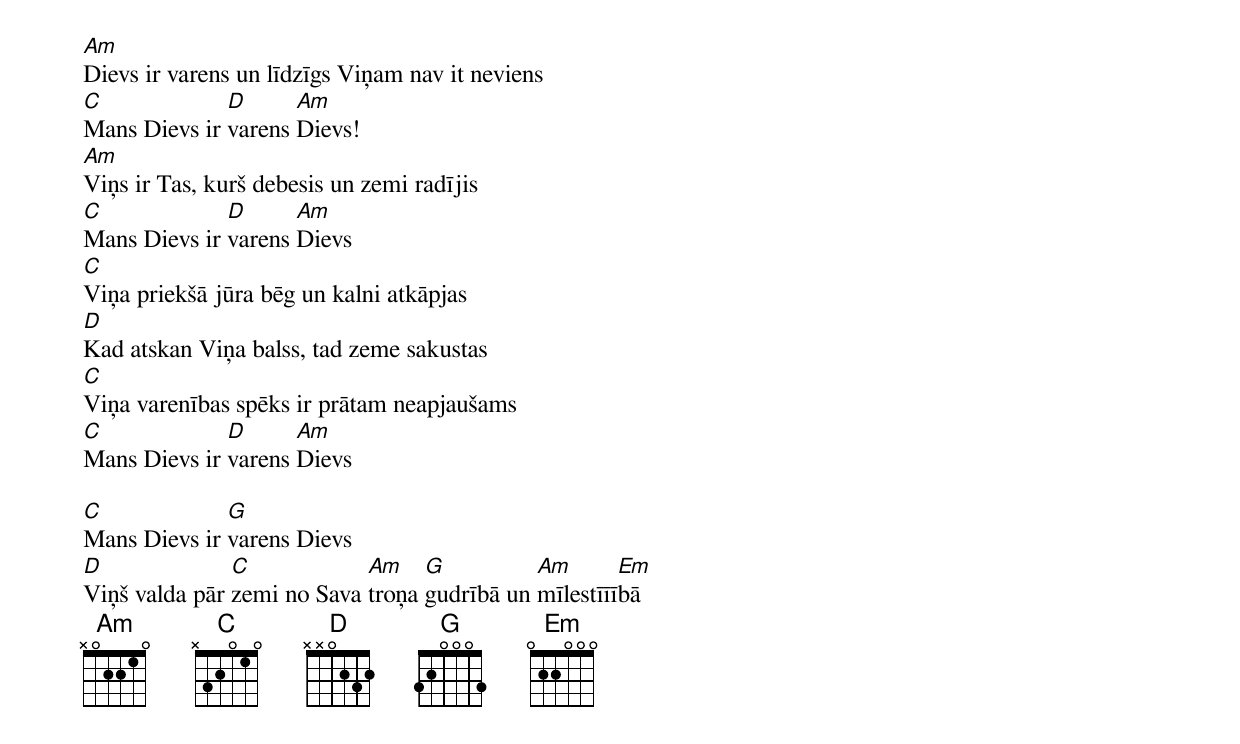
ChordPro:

[Am]Dievs ir varens un līdzīgs Viņam nav it neviens
[C]Mans Dievs ir [D]varens [Am]Dievs!
[Am]Viņs ir Tas, kurš debesis un zemi radījis
[C]Mans Dievs ir [D]varens [Am]Dievs
[C]Viņa priekšā jūra bēg un kalni atkāpjas
[D]Kad atskan Viņa balss, tad zeme sakustas
[C]Viņa varenības spēks ir prātam neapjaušams
[C]Mans Dievs ir [D]varens [Am]Dievs

[C]Mans Dievs ir [G]varens Dievs
[D]Viņš valda pār [C]zemi no Sava [Am]troņa [G]gudrībā un [Am]mīlestīīī[Em]bā
